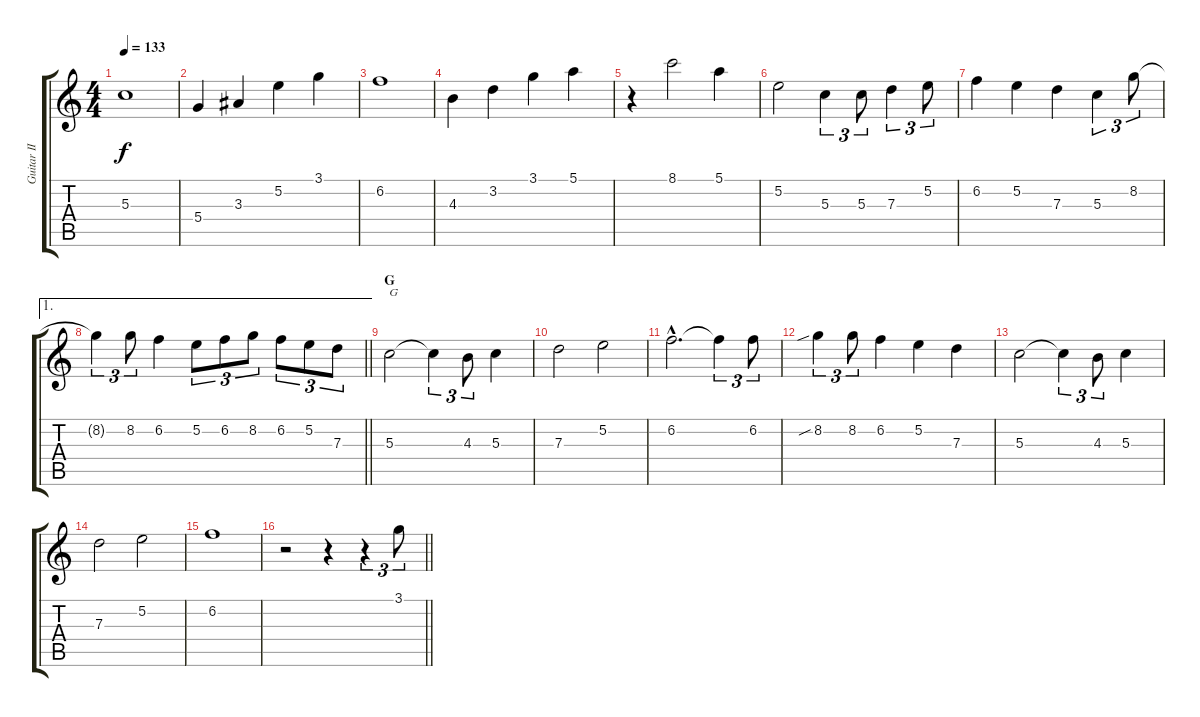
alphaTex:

\track ("Guitar II" "Guitar II") {instrument acousticguitarnylon}
\staff {score tabs}
\tuning (E4 B3 G3 D3 A2 E2) {hide}
\ts (4 4)
\tempo 133
\clef g2
\ks c
5.3.1{dy f} |
5.4.4 3.3.4 5.2.4 3.1.4 |
6.2.1 |
4.3.4 3.2.4 3.1.4 5.1.4 |
r.4 8.1.2 5.1.4 |
5.2.2 5.3.4{tu (3 2)} 5.3.8{tu (3 2)} 7.3.4{tu (3 2)} 5.2.8{tu (3 2)} |
6.2.4 5.2.4 7.3.4 5.3.4{tu (3 2)} 8.2.8{tu (3 2)} |
\ae 1
\barLineRight lightlight
8.2{t}.4{tu (3 2)} 8.2.8{tu (3 2)} 6.2.4 5.2.8{tu (3 2)} 6.2.8{tu (3 2)} 8.2.8{tu (3 2)} 6.2.8{tu (3 2)} 5.2.8{tu (3 2)} 7.3.8{tu (3 2)} |
\section ("" "G")
5.3.2{txt "G"} 5.3{t}.4{tu (3 2)} 4.3.8{tu (3 2)} 5.3.4 |
7.3.2 5.2.2 |
6.2{hac}.2{d} 6.2{t}.4{tu (3 2)} 6.2.8{tu (3 2)} |
8.2{sib}.4{tu (3 2)} 8.2.8{tu (3 2)} 6.2.4 5.2.4 7.3.4 |
5.3.2 5.3{t}.4{tu (3 2)} 4.3.8{tu (3 2)} 5.3.4 |
7.3.2 5.2.2 |
6.2.1 |
\barLineRight lightlight
r.2 r.4 r.4{tu (3 2)} 3.1{h}.8{tu (3 2)}
